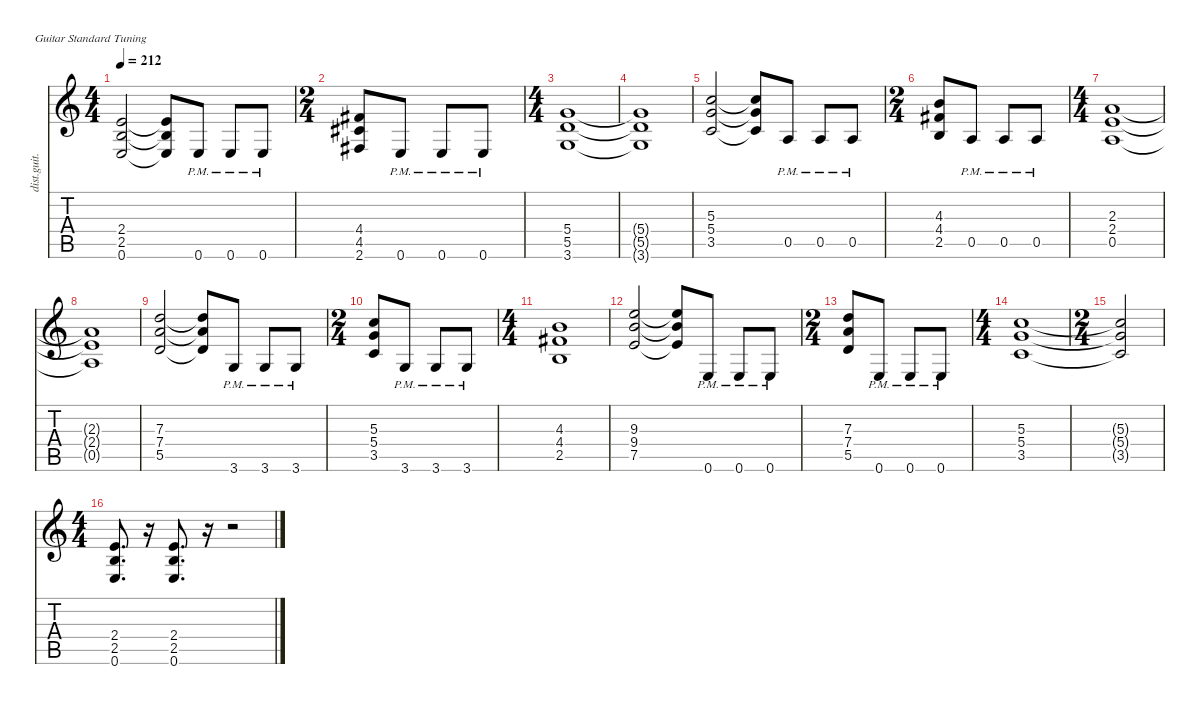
\defaultSystemsLayout 4
\hideDynamics
\bracketExtendMode nobrackets
\otherSystemsTrackNameOrientation horizontal
\track ("James Hetfield" "dist.guit.") {instrument distortionguitar}
\staff {score tabs}
\tuning (E4 B3 G3 D3 A2 E2)
\ts (4 4)
\tempo 212
\clef g2
\ks c
(2.4 2.5 0.6).2{dy fff} (2.4{t} 2.5{t} 0.6{t}).8{dy f} 0.6{pm}.8{dy fff} 0.6{pm}.8 0.6{pm}.8 |
\ts (2 4)
\beaming (8 2 2)
(4.4{acc #} 4.5{acc #} 2.6{acc #}).8{dy f} 0.6{pm}.8{dy fff} 0.6{pm}.8 0.6{pm}.8 |
\ts (4 4)
\beaming (8 2 2 2 2)
(5.4 5.5 3.6).1{dy f} |
(5.4{t} 5.5{t} 3.6{t}).1 |
(5.3 5.4 3.5).2{dy fff} (5.3{t} 5.4{t} 3.5{t}).8{dy f} 0.5{pm}.8{dy fff} 0.5{pm}.8 0.5{pm}.8 |
\ts (2 4)
\beaming (8 2 2)
(4.3 4.4{acc #} 2.5).8{dy f} 0.5{pm}.8{dy fff} 0.5{pm}.8 0.5{pm}.8 |
\ts (4 4)
\beaming (8 2 2 2 2)
(2.3 2.4 0.5).1 |
(2.3{t} 2.4{t} 0.5{t}).1{dy f} |
(7.3 7.4 5.5).2{dy fff} (7.3{t} 7.4{t} 5.5{t}).8{dy f} 3.6{pm}.8{dy fff} 3.6{pm}.8 3.6{pm}.8 |
\ts (2 4)
\beaming (8 2 2)
(5.3 5.4 3.5).8 3.6{pm}.8 3.6{pm}.8 3.6{pm}.8 |
\ts (4 4)
\beaming (8 2 2 2 2)
(4.3 4.4{acc #} 2.5).1 |
(9.3 9.4 7.5).2 (9.3{t} 9.4{t} 7.5{t}).8{dy f} 0.6{pm}.8{dy fff} 0.6{pm}.8 0.6{pm}.8 |
\ts (2 4)
\beaming (8 2 2)
(7.3 7.4 5.5).8 0.6{pm}.8 0.6{pm}.8 0.6{pm}.8 |
\ts (4 4)
\beaming (8 2 2 2 2)
(5.3 5.4 3.5).1 |
\ts (2 4)
\beaming (8 2 2)
(5.3{t} 5.4{t} 3.5{t}).2{dy f} |
\ts (4 4)
\beaming (8 2 2 2 2)
(2.4 2.5 0.6).8{d dy fff} r.16 (2.4 2.5 0.6).8{d} r.16 r.2
